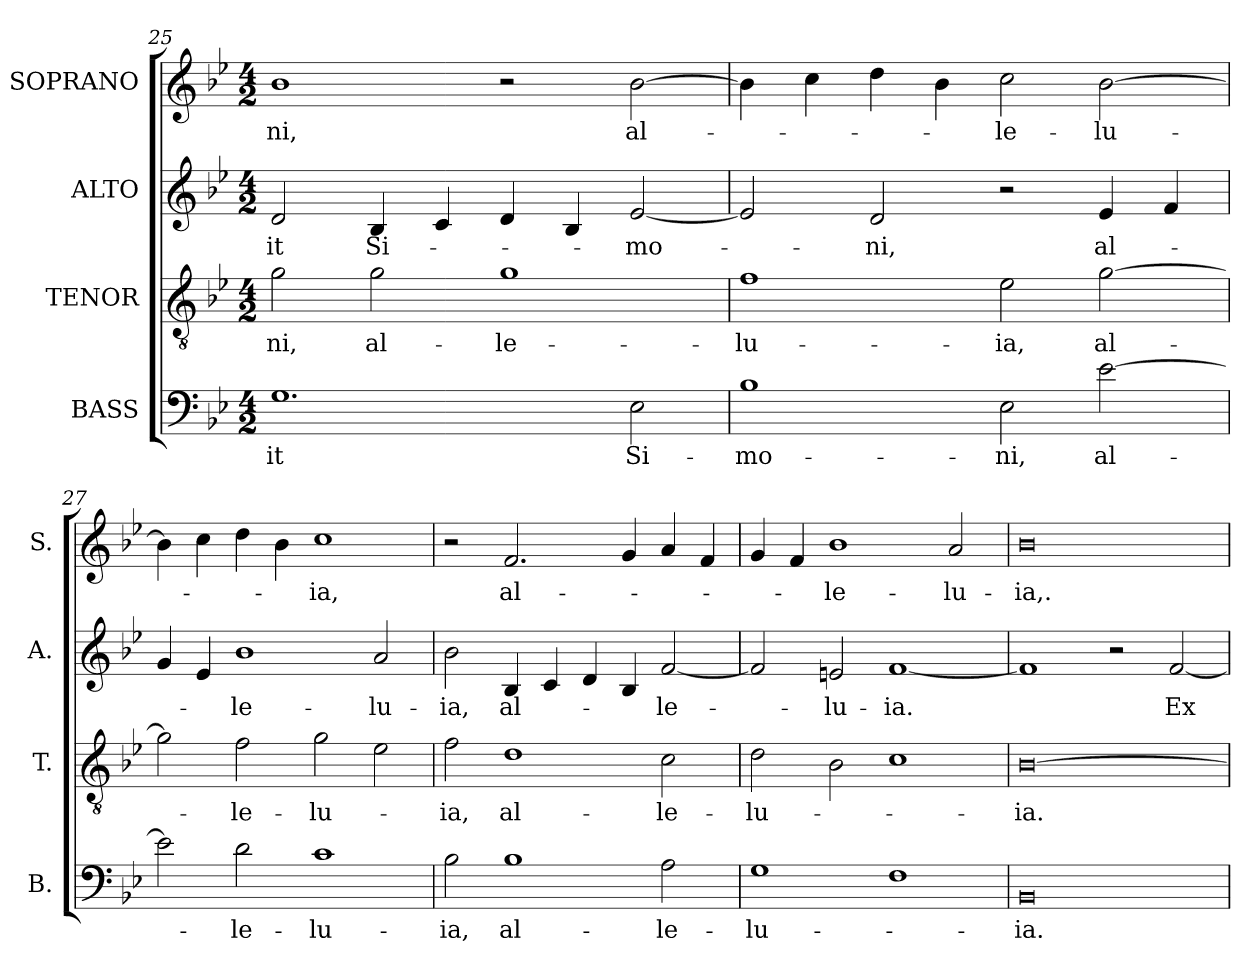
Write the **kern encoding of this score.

**kern	**text	**kern	**text	**kern	**text	**kern	**text
*part4	*part4	*part3	*part3	*part2	*part2	*part1	*part1
*staff4	*staff4	*staff3	*staff3	*staff2	*staff2	*staff1	*staff1
*I"BASS	*	*I"TENOR	*	*I"ALTO	*	*I"SOPRANO	*
*I'B.	*	*I'T.	*	*I'A.	*	*I'S.	*
*clefF4	*	*clefGv2	*	*clefG2	*	*clefG2	*
*	*	*ITrd7c12	*	*	*	*	*
*k[b-e-]	*	*k[b-e-]	*	*k[b-e-]	*	*k[b-e-]	*
*B-:	*	*B-:	*	*B-:	*	*B-:	*
*M4/2	*	*M4/2	*	*M4/2	*	*M4/2	*
=25	=25	=25	=25	=25	=25	=25	=25
!	!LO:LY:b:color=#000000	!	!	!	!	!	!
!	!	!	!LO:LY:b:color=#000000	!	!	!	!
!	!	!	!	!	!LO:LY:b:color=#000000	!	!
!	!	!	!	!	!	!	!LO:LY:b:color=#000000
1.Gi	-it	2Gi\	-ni,	2di/	-it	1b-i	-ni,
!	!	!	!LO:LY:b:color=#000000	!	!	!	!
!	!	!	!	!	!LO:LY:b:color=#000000	!	!
.	.	2Gi\	al-	4B-i/	Si-	.	.
.	.	.	.	4ci/	.	.	.
!	!	!	!LO:LY:b:color=#000000	!	!	!	!
.	.	1Gi	-le-	4di/	.	2r	.
.	.	.	.	4B-i/	.	.	.
!	!LO:LY:b:color=#000000	!	!	!	!	!	!
!	!	!	!	!	!LO:LY:b:color=#000000	!	!
!	!	!	!	!	!	!	!LO:LY:b:color=#000000
2E-i\	Si-	.	.	[2e-i/	-mo-	[2b-i\	al-
=26	=26	=26	=26	=26	=26	=26	=26
!	!LO:LY:b:color=#000000	!	!	!	!	!	!
!	!	!	!LO:LY:b:color=#000000	!	!	!	!
1B-i	-mo-	1Fi	-lu-	2e-i/]	.	4b-i\]	.
.	.	.	.	.	.	4cci\	.
!	!	!	!	!	!LO:LY:b:color=#000000	!	!
.	.	.	.	2di/	-ni,	4ddi\	.
.	.	.	.	.	.	4b-i\	.
!	!LO:LY:b:color=#000000	!	!	!	!	!	!
!	!	!	!LO:LY:b:color=#000000	!	!	!	!
!	!	!	!	!	!	!	!LO:LY:b:color=#000000
2E-i\	-ni,	2E-i\	-ia,	2r	.	2cci\	-le-
!	!LO:LY:b:color=#000000	!	!	!	!	!	!
!	!	!	!LO:LY:b:color=#000000	!	!	!	!
!	!	!	!	!	!LO:LY:b:color=#000000	!	!
!	!	!	!	!	!	!	!LO:LY:b:color=#000000
[2e-i\	al-	[2Gi\	al-	4e-i/	al-	[2b-i\	-lu-
.	.	.	.	4fi/	.	.	.
=27	=27	=27	=27	=27	=27	=27	=27
2e-i\]	.	2Gi\]	.	4gi/	.	4b-i\]	.
.	.	.	.	4e-i/	.	4cci\	.
!	!LO:LY:b:color=#000000	!	!	!	!	!	!
!	!	!	!LO:LY:b:color=#000000	!	!	!	!
!	!	!	!	!	!LO:LY:b:color=#000000	!	!
2di\	-le-	2Fi\	-le-	1b-i	-le-	4ddi\	.
.	.	.	.	.	.	4b-i\	.
!	!LO:LY:b:color=#000000	!	!	!	!	!	!
!	!	!	!LO:LY:b:color=#000000	!	!	!	!
!	!	!	!	!	!	!	!LO:LY:b:color=#000000
1ci	-lu-	2Gi\	-lu-	.	.	1cci	-ia,
!	!	!	!	!	!LO:LY:b:color=#000000	!	!
.	.	2E-i\	.	2ai/	-lu-	.	.
=28	=28	=28	=28	=28	=28	=28	=28
!	!LO:LY:b:color=#000000	!	!	!	!	!	!
!	!	!	!LO:LY:b:color=#000000	!	!	!	!
!	!	!	!	!	!LO:LY:b:color=#000000	!	!
2B-i\	-ia,	2Fi\	-ia,	2b-i\	-ia,	2r	.
!	!LO:LY:b:color=#000000	!	!	!	!	!	!
!	!	!	!LO:LY:b:color=#000000	!	!	!	!
!	!	!	!	!	!LO:LY:b:color=#000000	!	!
!	!	!	!	!	!	!	!LO:LY:b:color=#000000
1B-i	al-	1Di	al-	4B-i/	al-	2.fi/	al-
.	.	.	.	4ci/	.	.	.
.	.	.	.	4di/	.	.	.
.	.	.	.	4B-i/	.	4gi/	.
!	!LO:LY:b:color=#000000	!	!	!	!	!	!
!	!	!	!LO:LY:b:color=#000000	!	!	!	!
!	!	!	!	!	!LO:LY:b:color=#000000	!	!
2Ai\	-le-	2Ci\	-le-	[2fi/	-le-	4ai/	.
.	.	.	.	.	.	4fi/	.
!!LO:LB:g=z
=29	=29	=29	=29	=29	=29	=29	=29
!	!LO:LY:b:color=#000000	!	!	!	!	!	!
!	!	!	!LO:LY:b:color=#000000	!	!	!	!
1Gi	-lu-	2Di\	-lu-	2fi/]	.	4gi/	.
.	.	.	.	.	.	4fi/	.
!	!	!	!	!	!LO:LY:b:color=#000000	!	!
!	!	!	!	!	!	!	!LO:LY:b:color=#000000
.	.	2BB-i\	.	2eni/	-lu-	1b-i	-le-
!	!	!	!	!	!LO:LY:b:color=#000000	!	!
1Fi	.	1Ci	.	[1fi	-ia.	.	.
!	!	!	!	!	!	!	!LO:LY:b:color=#000000
.	.	.	.	.	.	2ai/	-lu-
=30	=30	=30	=30	=30	=30	=30	=30
!	!LO:LY:b:color=#000000	!	!	!	!	!	!
!	!	!	!LO:LY:b:color=#000000	!	!	!	!
!	!	!	!	!	!	!	!LO:LY:b:color=#000000
0BB-i	-ia.	[0BB-i	-ia.	1fi]	.	0b-i	-ia,.
.	.	.	.	2r	.	.	.
!	!	!	!	!	!LO:LY:b:color=#000000	!	!
.	.	.	.	[2fi/	Ex-	.	.
=	=	=	=	=	=	=	=
*-	*-	*-	*-	*-	*-	*-	*-
